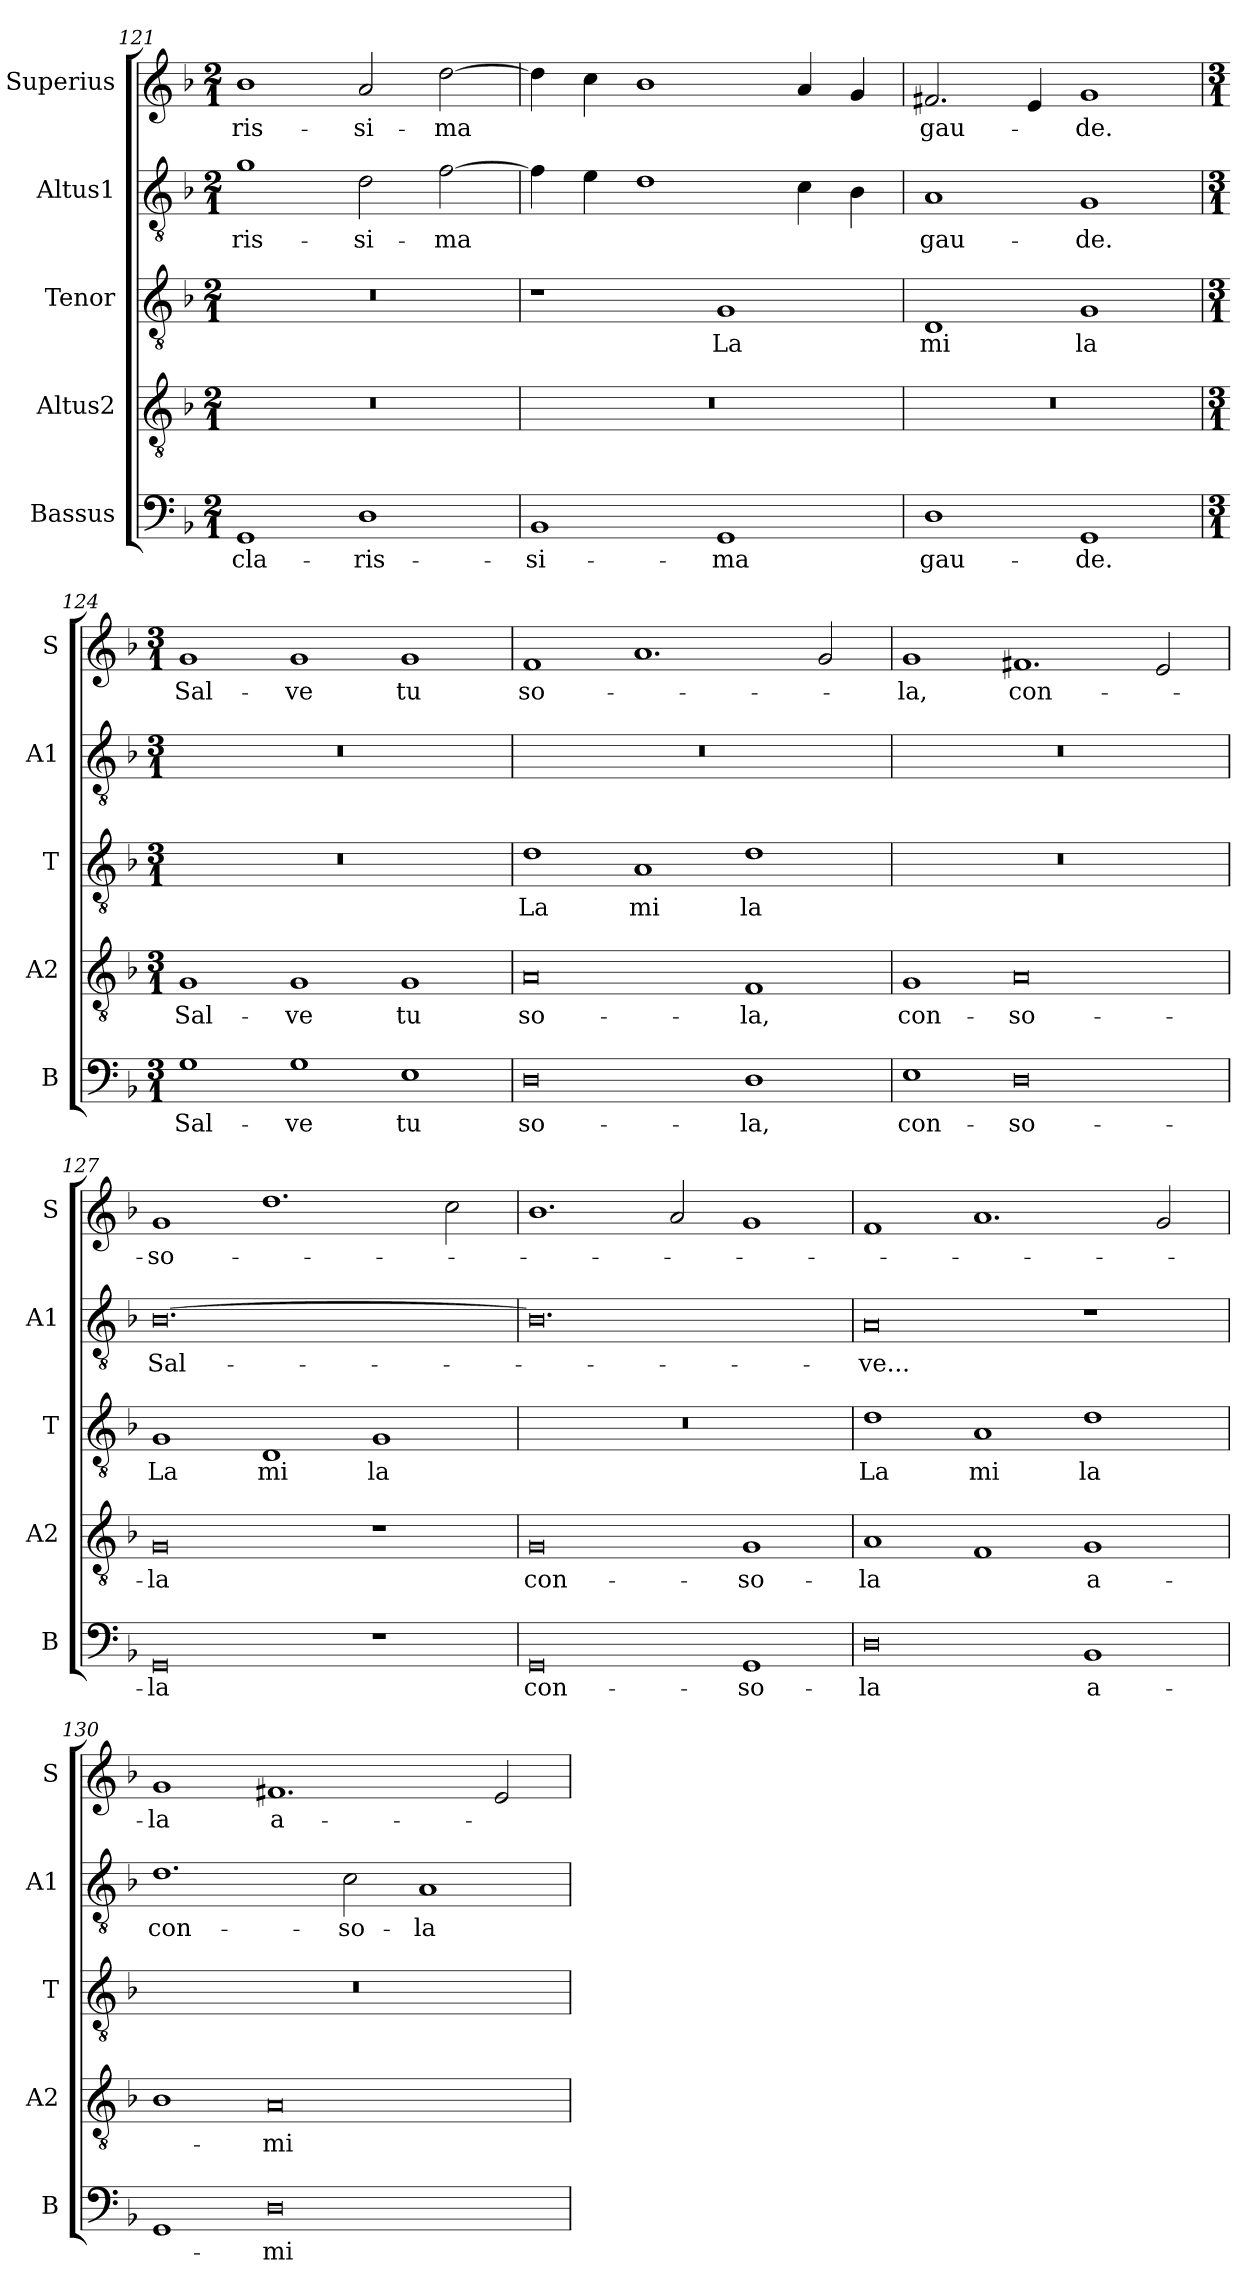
**kern	**text	**kern	**text	**kern	**text	**kern	**text	**kern	**text
*part5	*part5	*part4	*part4	*part3	*part3	*part2	*part2	*part1	*part1
*staff5	*staff5	*staff4	*staff4	*staff3	*staff3	*staff2	*staff2	*staff1	*staff1
*I"Bassus	*	*I"Altus2	*	*I"Tenor	*	*I"Altus1	*	*I"Superius	*
*I'B	*	*I'A2	*	*I'T	*	*I'A1	*	*I'S	*
*clefF4	*	*clefGv2	*	*clefGv2	*	*clefGv2	*	*clefG2	*
*k[b-]	*	*k[b-]	*	*k[b-]	*	*k[b-]	*	*k[b-]	*
*M2/1	*	*M2/1	*	*M2/1	*	*M2/1	*	*M2/1	*
=121	=121	=121	=121	=121	=121	=121	=121	=121	=121
1GG	cla-	0r	.	0r	.	1g	-ris-	1b-	-ris-
1D	-ris-	.	.	.	.	2d\	-si-	2a/	-si-
.	.	.	.	.	.	[2f\	-ma	[2dd\	-ma
=122	=122	=122	=122	=122	=122	=122	=122	=122	=122
1BB-	-si-	0r	.	1r	.	4f\]	.	4dd\]	.
.	.	.	.	.	.	4e\	.	4cc\	.
.	.	.	.	.	.	1d	.	1b-	.
1GG	-ma	.	.	1G	La	.	.	.	.
.	.	.	.	.	.	4c\	.	4a/	.
.	.	.	.	.	.	4B-\	.	4g/	.
=123	=123	=123	=123	=123	=123	=123	=123	=123	=123
1D	gau-	0r	.	1D	mi	1A	gau-	2.f#X/	gau-
.	.	.	.	.	.	.	.	4e/	.
1GG	-de.	.	.	1G	la	1G	-de.	1g	-de.
=124	=124	=124	=124	=124	=124	=124	=124	=124	=124
*M3/1	*	*M3/1	*	*M3/1	*	*M3/1	*	*M3/1	*
1G	Sal-	1G	Sal-	0.r	.	0.r	.	1g	Sal-
1G	-ve	1G	-ve	.	.	.	.	1g	-ve
1E	tu	1G	tu	.	.	.	.	1g	tu
=125	=125	=125	=125	=125	=125	=125	=125	=125	=125
0D	so-	0A	so-	1d	La	0.r	.	1f	so-
.	.	.	.	1A	mi	.	.	1.a	.
1D	-la,	1F	-la,	1d	la	.	.	.	.
.	.	.	.	.	.	.	.	2g/	.
=126	=126	=126	=126	=126	=126	=126	=126	=126	=126
1E	con-	1G	con-	0.r	.	0.r	.	1g	-la,
0D	-so-	0A	-so-	.	.	.	.	1.f#X	con-
.	.	.	.	.	.	.	.	2e/	.
=127	=127	=127	=127	=127	=127	=127	=127	=127	=127
0GG	-la	0G	-la	1G	La	[0.B-	Sal-	1g	-so-
.	.	.	.	1D	mi	.	.	1.dd	.
1r	.	1r	.	1G	la	.	.	.	.
.	.	.	.	.	.	.	.	2cc\	.
=128	=128	=128	=128	=128	=128	=128	=128	=128	=128
0GG	con-	0G	con-	0.r	.	0.B-]	.	1.b-	.
.	.	.	.	.	.	.	.	2a/	.
1GG	-so-	1G	-so-	.	.	.	.	1g	.
=129	=129	=129	=129	=129	=129	=129	=129	=129	=129
0D	-la	1A	-la	1d	La	0A	-ve...	1f	.
.	.	1F	.	1A	mi	.	.	1.a	.
1BB-	a-	1G	a-	1d	la	1r	.	.	.
.	.	.	.	.	.	.	.	2g/	.
=130	=130	=130	=130	=130	=130	=130	=130	=130	=130
1GG	.	1B-	.	0.r	.	1.d	con-	1g	-la
0D	-mi-	0A	-mi-	.	.	.	.	1.f#X	a-
.	.	.	.	.	.	2c\	-so-	.	.
.	.	.	.	.	.	1A	-la	.	.
.	.	.	.	.	.	.	.	2e/	.
=	=	=	=	=	=	=	=	=	=
*-	*-	*-	*-	*-	*-	*-	*-	*-	*-
